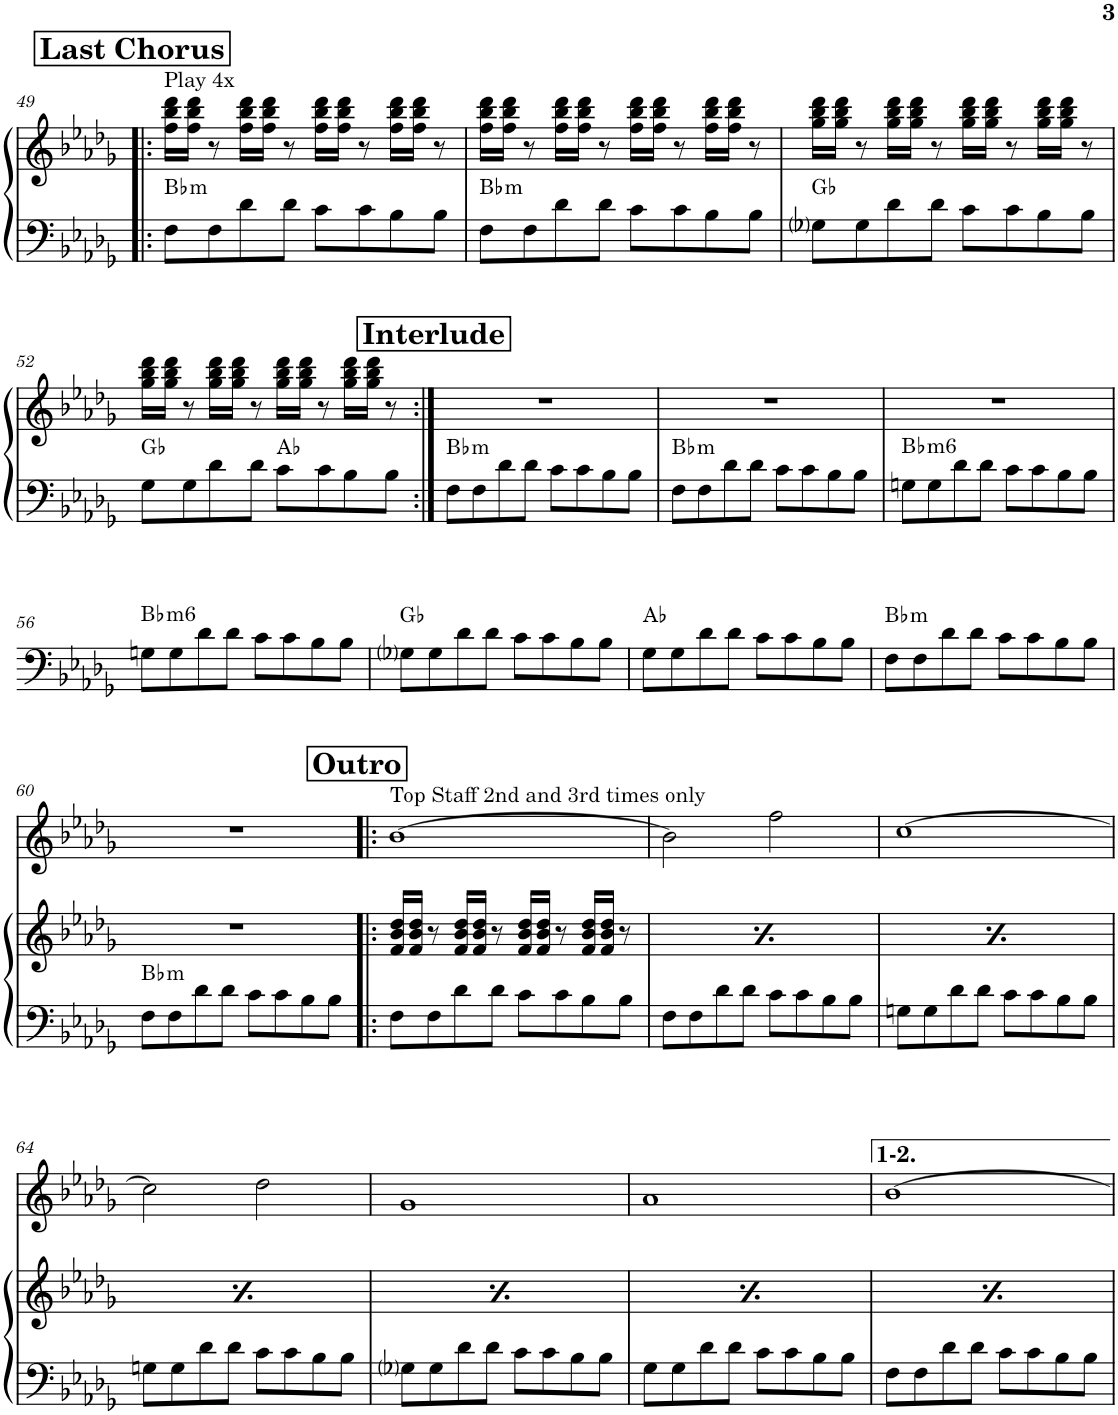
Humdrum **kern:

**kern	**kern	**kern	**harte
*part1	*part1	*part1	*part1
*staff3	*staff2	*staff1	*
*I"New Age Synthesizer	*	*	*
*I'Synth.	*	*	*
!!LO:PB:g=z
*clefF4	*clefG2	*clefG2	*
*k[b-e-a-d-g-]	*k[b-e-a-d-g-]	*k[b-e-a-d-g-]	*
*M4/4	*M4/4	*M4/4	*
!!LO:REH:place=s1:a:B:cj:fs=14:t=Last Chorus
=49!|:	=49!|:	=49!|:	=49!|:
!	!LO:TX:a:t=Play 4x	!	!LO:H:kt=m
8F\L	16ff\ 16bb-\ 16ddd-\LL	1r	Bb:min
.	16ff\ 16bb-\ 16ddd-\JJ	.	.
8F\	8r	.	.
8d-\	16ff\ 16bb-\ 16ddd-\LL	.	.
.	16ff\ 16bb-\ 16ddd-\JJ	.	.
8d-\J	8r	.	.
8c\L	16ff\ 16bb-\ 16ddd-\LL	.	.
.	16ff\ 16bb-\ 16ddd-\JJ	.	.
8c\	8r	.	.
8B-\	16ff\ 16bb-\ 16ddd-\LL	.	.
.	16ff\ 16bb-\ 16ddd-\JJ	.	.
8B-\J	8r	.	.
=50	=50	=50	=50
!	!	!	!LO:H:kt=m
8F\L	16ff\ 16bb-\ 16ddd-\LL	1r	Bb:min
.	16ff\ 16bb-\ 16ddd-\JJ	.	.
8F\	8r	.	.
8d-\	16ff\ 16bb-\ 16ddd-\LL	.	.
.	16ff\ 16bb-\ 16ddd-\JJ	.	.
8d-\J	8r	.	.
8c\L	16ff\ 16bb-\ 16ddd-\LL	.	.
.	16ff\ 16bb-\ 16ddd-\JJ	.	.
8c\	8r	.	.
8B-\	16ff\ 16bb-\ 16ddd-\LL	.	.
.	16ff\ 16bb-\ 16ddd-\JJ	.	.
8B-\J	8r	.	.
=51	=51	=51	=51
8G-i\L	16gg-\ 16bb-\ 16ddd-\LL	1r	Gb:maj
.	16gg-\ 16bb-\ 16ddd-\JJ	.	.
8G-\	8r	.	.
8d-\	16gg-\ 16bb-\ 16ddd-\LL	.	.
.	16gg-\ 16bb-\ 16ddd-\JJ	.	.
8d-\J	8r	.	.
8c\L	16gg-\ 16bb-\ 16ddd-\LL	.	.
.	16gg-\ 16bb-\ 16ddd-\JJ	.	.
8c\	8r	.	.
8B-\	16gg-\ 16bb-\ 16ddd-\LL	.	.
.	16gg-\ 16bb-\ 16ddd-\JJ	.	.
8B-\J	8r	.	.
!!LO:LB:g=z
=52	=52	=52	=52
*	*	*^	*
8G-\L	16gg-\ 16bb-\ 16ddd-\LL	1r	2ryy	Gb:maj
.	16gg-\ 16bb-\ 16ddd-\JJ	.	.	.
8G-\	8r	.	.	.
8d-\	16gg-\ 16bb-\ 16ddd-\LL	.	.	.
.	16gg-\ 16bb-\ 16ddd-\JJ	.	.	.
8d-\J	8r	.	.	.
8c\L	16gg-\ 16bb-\ 16ddd-\LL	.	2ryy	Ab:maj
.	16gg-\ 16bb-\ 16ddd-\JJ	.	.	.
8c\	8r	.	.	.
8B-\	16gg-\ 16bb-\ 16ddd-\LL	.	.	.
.	16gg-\ 16bb-\ 16ddd-\JJ	.	.	.
8B-\J	8r	.	.	.
!!LO:REH:place=s1:a:B:cj:fs=14:t=Interlude
=53:|!	=53:|!	=53:|!	=53:|!	=53:|!
!	!	!	!	!LO:H:kt=m
*	*	*v	*v	*
8F\L	1r	1r	Bb:min
8F\	.	.	.
8d-\	.	.	.
8d-\J	.	.	.
8c\L	.	.	.
8c\	.	.	.
8B-\	.	.	.
8B-\J	.	.	.
=54	=54	=54	=54
!	!	!	!LO:H:kt=m
8F\L	1r	1r	Bb:min
8F\	.	.	.
8d-\	.	.	.
8d-\J	.	.	.
8c\L	.	.	.
8c\	.	.	.
8B-\	.	.	.
8B-\J	.	.	.
=55	=55	=55	=55
!	!	!	!LO:H:kt=m6
8Gn\L	1r	1r	Bb:min6
8G\	.	.	.
8d-\	.	.	.
8d-\J	.	.	.
8c\L	.	.	.
8c\	.	.	.
8B-\	.	.	.
8B-\J	.	.	.
!!LO:LB:g=z
=56	=56	=56	=56
!	!	!	!LO:H:kt=m6
8Gn\L	1r	1r	Bb:min6
8G\	.	.	.
8d-\	.	.	.
8d-\J	.	.	.
8c\L	.	.	.
8c\	.	.	.
8B-\	.	.	.
8B-\J	.	.	.
=57	=57	=57	=57
8G-i\L	1r	1r	Gb:maj
8G-\	.	.	.
8d-\	.	.	.
8d-\J	.	.	.
8c\L	.	.	.
8c\	.	.	.
8B-\	.	.	.
8B-\J	.	.	.
=58	=58	=58	=58
8G-\L	1r	1r	Ab:maj
8G-\	.	.	.
8d-\	.	.	.
8d-\J	.	.	.
8c\L	.	.	.
8c\	.	.	.
8B-\	.	.	.
8B-\J	.	.	.
=59	=59	=59	=59
!	!	!	!LO:H:kt=m
8F\L	1r	1r	Bb:min
8F\	.	.	.
8d-\	.	.	.
8d-\J	.	.	.
8c\L	.	.	.
8c\	.	.	.
8B-\	.	.	.
8B-\J	.	.	.
!!LO:LB:g=z
=60	=60	=60	=60
!	!	!	!LO:H:kt=m
8F\L	1r	1r	Bb:min
8F\	.	.	.
8d-\	.	.	.
8d-\J	.	.	.
8c\L	.	.	.
8c\	.	.	.
8B-\	.	.	.
8B-\J	.	.	.
!!LO:REH:place=s1:a:B:cj:fs=14:t=Outro
=61!|:	=61!|:	=61!|:	=61!|:
!	!	!LO:TX:a:t=Top Staff 2nd and 3rd times only	!
8F\L	16f/ 16b-/ 16dd-/LL	[1b-	.
.	16f/ 16b-/ 16dd-/JJ	.	.
8F\	8r	.	.
8d-\	16f/ 16b-/ 16dd-/LL	.	.
.	16f/ 16b-/ 16dd-/JJ	.	.
8d-\J	8r	.	.
8c\L	16f/ 16b-/ 16dd-/LL	.	.
.	16f/ 16b-/ 16dd-/JJ	.	.
8c\	8r	.	.
8B-\	16f/ 16b-/ 16dd-/LL	.	.
.	16f/ 16b-/ 16dd-/JJ	.	.
8B-\J	8r	.	.
=62	=62	=62	=62
8F\L	16f/ 16b-/ 16dd-/LL	2b-\]	.
.	16f/ 16b-/ 16dd-/JJ	.	.
8F\	8r	.	.
8d-\	16f/ 16b-/ 16dd-/LL	.	.
.	16f/ 16b-/ 16dd-/JJ	.	.
8d-\J	8r	.	.
8c\L	16f/ 16b-/ 16dd-/LL	2ff\	.
.	16f/ 16b-/ 16dd-/JJ	.	.
8c\	8r	.	.
8B-\	16f/ 16b-/ 16dd-/LL	.	.
.	16f/ 16b-/ 16dd-/JJ	.	.
8B-\J	8r	.	.
=63	=63	=63	=63
8Gn\L	16f/ 16b-/ 16dd-/LL	[1cc	.
.	16f/ 16b-/ 16dd-/JJ	.	.
8G\	8r	.	.
8d-\	16f/ 16b-/ 16dd-/LL	.	.
.	16f/ 16b-/ 16dd-/JJ	.	.
8d-\J	8r	.	.
8c\L	16f/ 16b-/ 16dd-/LL	.	.
.	16f/ 16b-/ 16dd-/JJ	.	.
8c\	8r	.	.
8B-\	16f/ 16b-/ 16dd-/LL	.	.
.	16f/ 16b-/ 16dd-/JJ	.	.
8B-\J	8r	.	.
!!LO:LB:g=z
=64	=64	=64	=64
8Gn\L	16f/ 16b-/ 16dd-/LL	2cc\]	.
.	16f/ 16b-/ 16dd-/JJ	.	.
8G\	8r	.	.
8d-\	16f/ 16b-/ 16dd-/LL	.	.
.	16f/ 16b-/ 16dd-/JJ	.	.
8d-\J	8r	.	.
8c\L	16f/ 16b-/ 16dd-/LL	2dd-\	.
.	16f/ 16b-/ 16dd-/JJ	.	.
8c\	8r	.	.
8B-\	16f/ 16b-/ 16dd-/LL	.	.
.	16f/ 16b-/ 16dd-/JJ	.	.
8B-\J	8r	.	.
=65	=65	=65	=65
8G-i\L	16f/ 16b-/ 16dd-/LL	1g-	.
.	16f/ 16b-/ 16dd-/JJ	.	.
8G-\	8r	.	.
8d-\	16f/ 16b-/ 16dd-/LL	.	.
.	16f/ 16b-/ 16dd-/JJ	.	.
8d-\J	8r	.	.
8c\L	16f/ 16b-/ 16dd-/LL	.	.
.	16f/ 16b-/ 16dd-/JJ	.	.
8c\	8r	.	.
8B-\	16f/ 16b-/ 16dd-/LL	.	.
.	16f/ 16b-/ 16dd-/JJ	.	.
8B-\J	8r	.	.
=66	=66	=66	=66
8G-\L	16f/ 16b-/ 16dd-/LL	1a-	.
.	16f/ 16b-/ 16dd-/JJ	.	.
8G-\	8r	.	.
8d-\	16f/ 16b-/ 16dd-/LL	.	.
.	16f/ 16b-/ 16dd-/JJ	.	.
8d-\J	8r	.	.
8c\L	16f/ 16b-/ 16dd-/LL	.	.
.	16f/ 16b-/ 16dd-/JJ	.	.
8c\	8r	.	.
8B-\	16f/ 16b-/ 16dd-/LL	.	.
.	16f/ 16b-/ 16dd-/JJ	.	.
8B-\J	8r	.	.
=67	=67	=67	=67
8F\L	16f/ 16b-/ 16dd-/LL	[1b-	.
.	16f/ 16b-/ 16dd-/JJ	.	.
8F\	8r	.	.
8d-\	16f/ 16b-/ 16dd-/LL	.	.
.	16f/ 16b-/ 16dd-/JJ	.	.
8d-\J	8r	.	.
8c\L	16f/ 16b-/ 16dd-/LL	.	.
.	16f/ 16b-/ 16dd-/JJ	.	.
8c\	8r	.	.
8B-\	16f/ 16b-/ 16dd-/LL	.	.
.	16f/ 16b-/ 16dd-/JJ	.	.
8B-\J	8r	.	.
=	=	=	=
*-	*-	*-	*-
